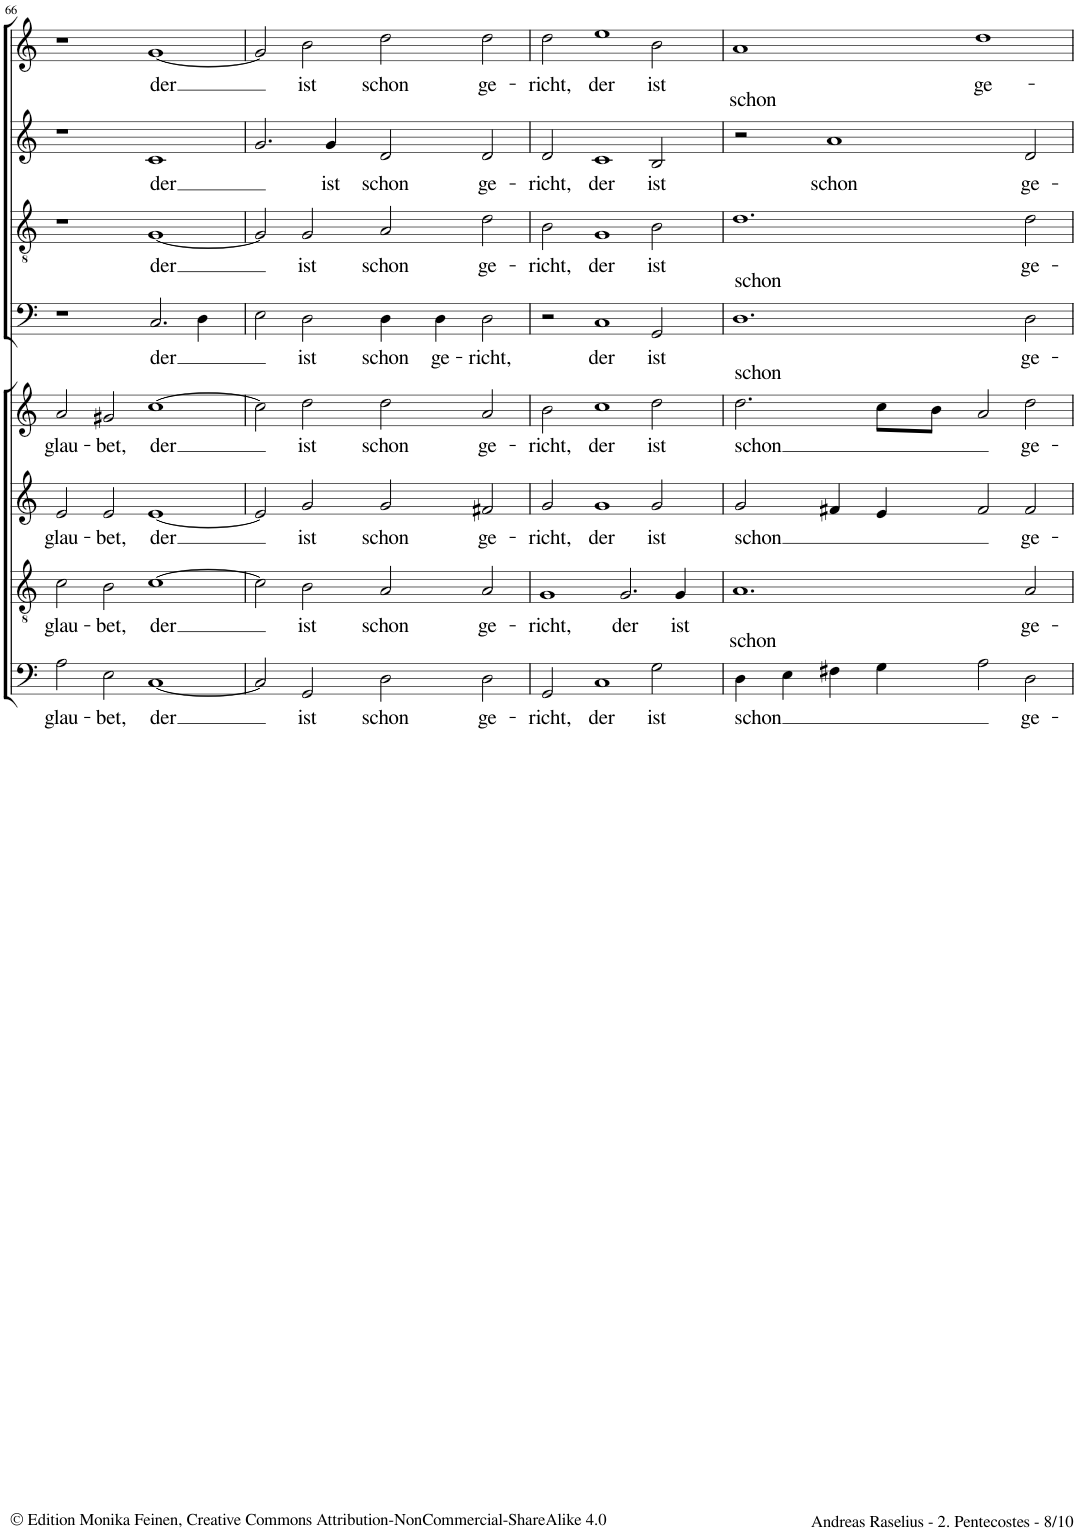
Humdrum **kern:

**kern	**text	**kern	**text	**kern	**text	**kern	**text	**kern	**text	**kern	**text	**kern	**text	**kern	**text
*part8	*part8	*part7	*part7	*part6	*part6	*part5	*part5	*part4	*part4	*part3	*part3	*part2	*part2	*part1	*part1
*staff8	*staff8	*staff7	*staff7	*staff6	*staff6	*staff5	*staff5	*staff4	*staff4	*staff3	*staff3	*staff2	*staff2	*staff1	*staff1
*I"Bassus II	*	*I"Tenor II	*	*I"Altus II	*	*I"Cantus II	*	*I"Bassus I	*	*I"Tenor I	*	*I"Altus I	*	*I"Cantus I	*
!!LO:PB:g=z
*clefF4	*	*clefGv2	*	*clefG2	*	*clefG2	*	*clefF4	*	*clefGv2	*	*clefG2	*	*clefG2	*
*k[]	*	*k[]	*	*k[]	*	*k[]	*	*k[]	*	*k[]	*	*k[]	*	*k[]	*
*M4/2	*	*M4/2	*	*M4/2	*	*M4/2	*	*M4/2	*	*M4/2	*	*M4/2	*	*M4/2	*
*met(c|)	*	*met(c|)	*	*met(c|)	*	*met(c|)	*	*met(c|)	*	*met(c|)	*	*met(c|)	*	*met(c|)	*
=66	=66	=66	=66	=66	=66	=66	=66	=66	=66	=66	=66	=66	=66	=66	=66
!	!LO:LY:b	!	!LO:LY:b	!	!LO:LY:b	!	!LO:LY:b	!	!	!	!	!	!	!	!
2A\	glau-	2c\	glau-	2e/	glau-	2a/	glau-	1r	.	1r	.	1r	.	1r	.
!	!LO:LY:b	!	!LO:LY:b	!	!LO:LY:b	!	!LO:LY:b	!	!	!	!	!	!	!	!
2E\	-bet,	2B\	-bet,	2e/	-bet,	2g#X/	-bet,	.	.	.	.	.	.	.	.
!	!LO:LY:b	!	!LO:LY:b	!	!LO:LY:b	!	!LO:LY:b	!	!LO:LY:b	!	!LO:LY:b	!	!LO:LY:b	!	!LO:LY:b
[1C	der	[1c	der	[1e	der	[1cc	der	2.C/	der	[1G	der	1c	der	[1g	der
.	.	.	.	.	.	.	.	4D\	.	.	.	.	.	.	.
=67	=67	=67	=67	=67	=67	=67	=67	=67	=67	=67	=67	=67	=67	=67	=67
2C/]	.	2c\]	.	2e/]	.	2cc\]	.	2E\	.	2G/]	.	2.g/	.	2g/]	.
!	!LO:LY:b	!	!LO:LY:b	!	!LO:LY:b	!	!LO:LY:b	!	!LO:LY:b	!	!LO:LY:b	!	!	!	!LO:LY:b
2GG/	ist	2B\	ist	2g/	ist	2dd\	ist	2D\	ist	2G/	ist	.	.	2b\	ist
!	!	!	!	!	!	!	!	!	!	!	!	!	!LO:LY:b	!	!
.	.	.	.	.	.	.	.	.	.	.	.	4g/	ist	.	.
!	!LO:LY:b	!	!LO:LY:b	!	!LO:LY:b	!	!LO:LY:b	!	!LO:LY:b	!	!LO:LY:b	!	!LO:LY:b	!	!LO:LY:b
2D\	schon	2A/	schon	2g/	schon	2dd\	schon	4D\	schon	2A/	schon	2d/	schon	2dd\	schon
!	!	!	!	!	!	!	!	!	!LO:LY:b	!	!	!	!	!	!
.	.	.	.	.	.	.	.	4D\	ge-	.	.	.	.	.	.
!	!LO:LY:b	!	!LO:LY:b	!	!LO:LY:b	!	!LO:LY:b	!	!LO:LY:b	!	!LO:LY:b	!	!LO:LY:b	!	!LO:LY:b
2D\	ge-	2A/	ge-	2f#X/	ge-	2a/	ge-	2D\	-richt,	2d\	ge-	2d/	ge-	2dd\	ge-
=68	=68	=68	=68	=68	=68	=68	=68	=68	=68	=68	=68	=68	=68	=68	=68
!	!LO:LY:b	!	!LO:LY:b	!	!LO:LY:b	!	!LO:LY:b	!	!	!	!LO:LY:b	!	!LO:LY:b	!	!LO:LY:b
2GG/	-richt,	1G	-richt,	2g/	-richt,	2b\	-richt,	2r	.	2B\	-richt,	2d/	-richt,	2dd\	-richt,
!	!LO:LY:b	!	!	!	!LO:LY:b	!	!LO:LY:b	!	!LO:LY:b	!	!LO:LY:b	!	!LO:LY:b	!	!LO:LY:b
1C	der	.	.	1g	der	1cc	der	1C	der	1G	der	1c	der	1ee	der
!	!	!	!LO:LY:b	!	!	!	!	!	!	!	!	!	!	!	!
.	.	2.G/	der	.	.	.	.	.	.	.	.	.	.	.	.
!	!LO:LY:b	!	!	!	!LO:LY:b	!	!LO:LY:b	!	!LO:LY:b	!	!LO:LY:b	!	!LO:LY:b	!	!LO:LY:b
2G\	ist	.	.	2g/	ist	2dd\	ist	2GG/	ist	2B\	ist	2B/	ist	2b\	ist
!	!	!	!LO:LY:b	!	!	!	!	!	!	!	!	!	!	!	!
.	.	4G/	ist	.	.	.	.	.	.	.	.	.	.	.	.
=69	=69	=69	=69	=69	=69	=69	=69	=69	=69	=69	=69	=69	=69	=69	=69
!	!LO:LY:b	!	!LO:LY:b	!	!LO:LY:b	!	!LO:LY:b	!	!LO:LY:b	!	!LO:LY:b	!	!	!	!LO:LY:b
4D\	schon	1.A	schon	2g/	schon	2.dd\	schon	1.D	schon	1.d	schon	2r	.	1a	schon
4E\	.	.	.	.	.	.	.	.	.	.	.	.	.	.	.
!	!	!	!	!	!	!	!	!	!	!	!	!	!LO:LY:b	!	!
4F#X\	.	.	.	4f#X/	.	.	.	.	.	.	.	1a	schon	.	.
4G\	.	.	.	4e/	.	8cc\L	.	.	.	.	.	.	.	.	.
.	.	.	.	.	.	8b\J	.	.	.	.	.	.	.	.	.
!	!	!	!	!	!	!	!	!	!	!	!	!	!	!	!LO:LY:b
2A\	.	.	.	2f#/	.	2a/	.	.	.	.	.	.	.	1dd	ge-
!	!LO:LY:b	!	!LO:LY:b	!	!LO:LY:b	!	!LO:LY:b	!	!LO:LY:b	!	!LO:LY:b	!	!LO:LY:b	!	!
2D\	ge-	2A/	ge-	2f#/	ge-	2dd\	ge-	2D\	ge-	2d\	ge-	2d/	ge-	.	.
=	=	=	=	=	=	=	=	=	=	=	=	=	=	=	=
*-	*-	*-	*-	*-	*-	*-	*-	*-	*-	*-	*-	*-	*-	*-	*-
